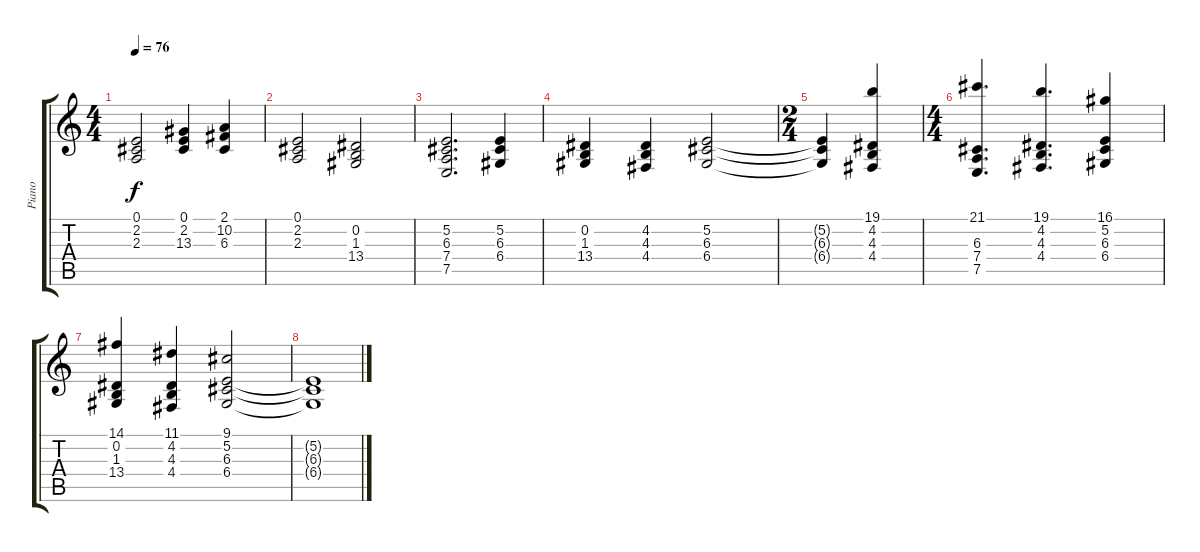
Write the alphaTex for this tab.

\track ("Piano" "Piano") {instrument acousticgrandpiano}
\staff {score tabs}
\tuning (E4 B3 G3 D3 A2 E2) {hide}
\ts (4 4)
\tempo 76
\clef g2
\ks c
(0.1{t} 2.2{t} 2.3{t}).2{dy f} (0.1 2.2 13.3).4 (2.1 10.2 6.3).4 |
(0.1 2.2 2.3).2 (0.2 1.3 13.4).2 |
(5.2 6.3 7.4 7.5).2{d} (5.2 6.3 6.4).4 |
(0.2 1.3 13.4).4 (4.2 4.3 4.4).4 (5.2 6.3 6.4).2 |
\ts (2 4)
(5.2{t} 6.3{t} 6.4{t}).4 (19.1 4.2 4.3 4.4).4 |
\ts (4 4)
(21.1 6.3 7.4 7.5).4{d} (19.1 4.2 4.3 4.4).4{d} (16.1 5.2 6.3 6.4).4 |
(14.1 0.2 1.3 13.4).4 (11.1 4.2 4.3 4.4).4 (9.1 5.2 6.3 6.4).2 |
(5.2{t} 6.3{t} 6.4{t}).1
